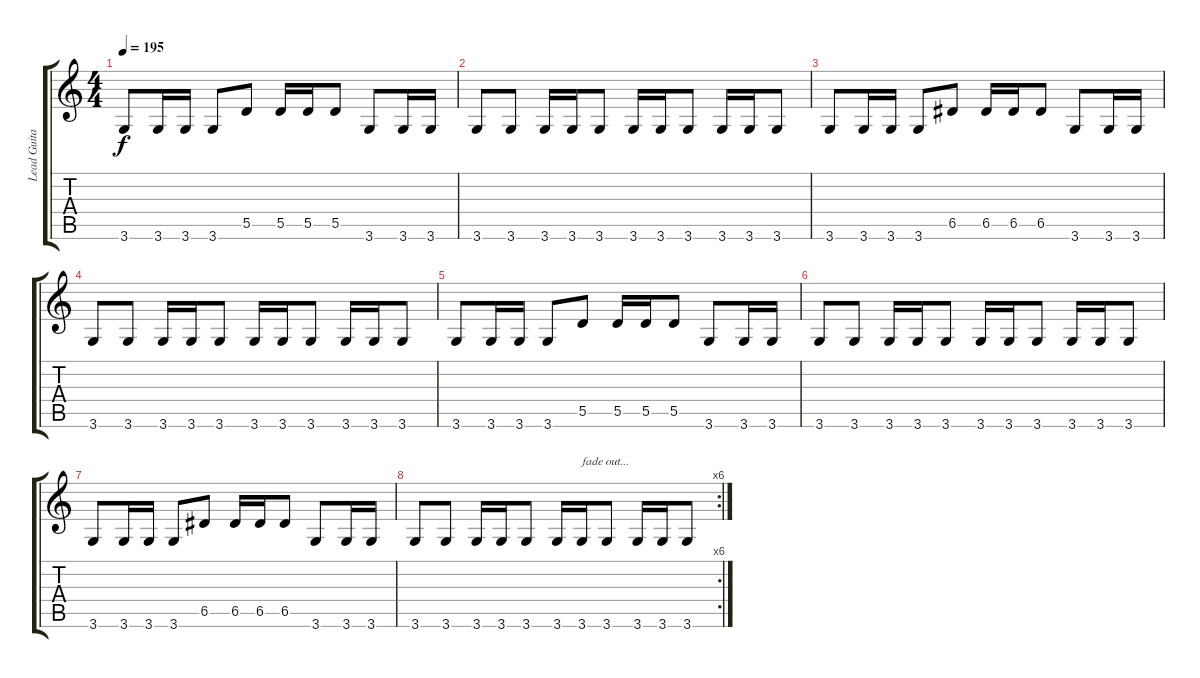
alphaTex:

\track ("Lead Guitar" "Lead Guita") {instrument distortionguitar}
\staff {score tabs}
\tuning (E4 B3 G3 D3 A2 E2) {hide}
\ts (4 4)
\tempo 195
\clef g2
\ks c
3.6.8{dy f} 3.6.16 3.6.16 3.6.8 5.5.8 5.5.16 5.5.16 5.5.8 3.6.8 3.6.16 3.6.16 |
3.6.8 3.6.8 3.6.16 3.6.16 3.6.8 3.6.16 3.6.16 3.6.8 3.6.16 3.6.16 3.6.8 |
3.6.8 3.6.16 3.6.16 3.6.8 6.5.8 6.5.16 6.5.16 6.5.8 3.6.8 3.6.16 3.6.16 |
3.6.8 3.6.8 3.6.16 3.6.16 3.6.8 3.6.16 3.6.16 3.6.8 3.6.16 3.6.16 3.6.8 |
3.6.8 3.6.16 3.6.16 3.6.8 5.5.8 5.5.16 5.5.16 5.5.8 3.6.8 3.6.16 3.6.16 |
3.6.8 3.6.8 3.6.16 3.6.16 3.6.8 3.6.16 3.6.16 3.6.8 3.6.16 3.6.16 3.6.8 |
3.6.8 3.6.16 3.6.16 3.6.8 6.5.8 6.5.16 6.5.16 6.5.8 3.6.8 3.6.16 3.6.16 |
\rc 6
3.6.8 3.6.8 3.6.16 3.6.16 3.6.8 3.6.16 3.6.16{txt "fade out..."} 3.6.8 3.6.16 3.6.16 3.6.8
